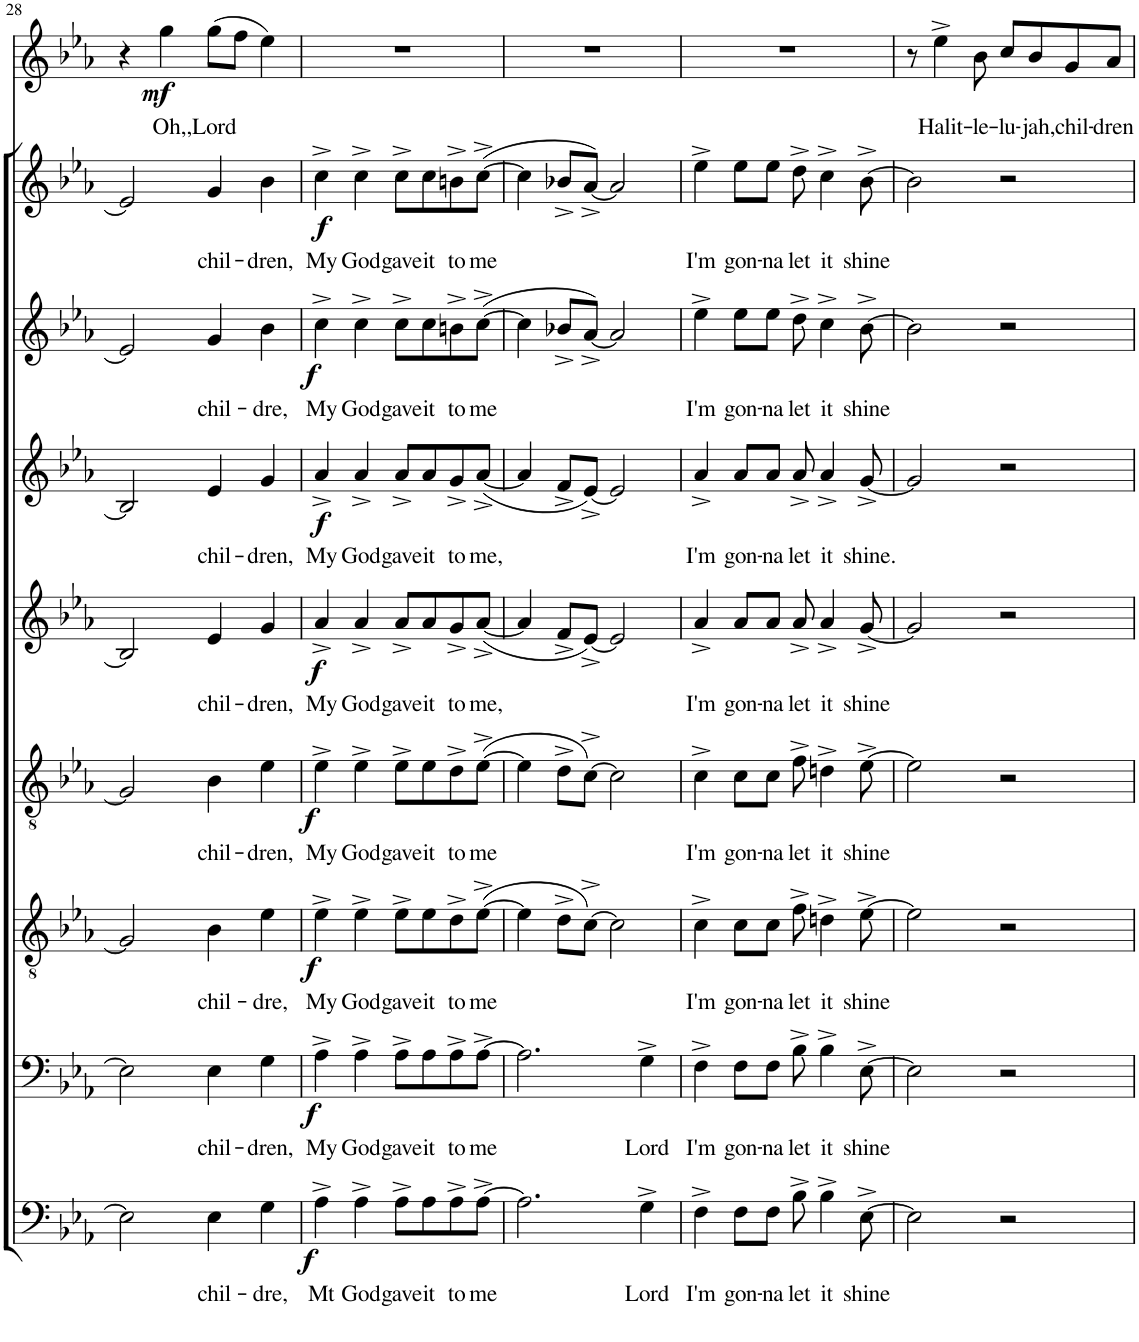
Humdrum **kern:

**kern	**text	**dynam	**kern	**text	**dynam	**kern	**text	**dynam	**kern	**text	**dynam	**kern	**text	**dynam	**kern	**text	**dynam	**kern	**text	**dynam	**kern	**text	**dynam	**kern	**text	**dynam
*part9	*part9	*part9	*part8	*part8	*part8	*part7	*part7	*part7	*part6	*part6	*part6	*part5	*part5	*part5	*part4	*part4	*part4	*part3	*part3	*part3	*part2	*part2	*part2	*part1	*part1	*part1
*staff9	*staff9	*staff9	*staff8	*staff8	*staff8	*staff7	*staff7	*staff7	*staff6	*staff6	*staff6	*staff5	*staff5	*staff5	*staff4	*staff4	*staff4	*staff3	*staff3	*staff3	*staff2	*staff2	*staff2	*staff1	*staff1	*staff1
*I"Bassi II	*	*	*I"Bassi I	*	*	*I"Tenori II	*	*	*I"Tenori I	*	*	*I"Contralti iI	*	*	*I"Contralti I	*	*	*I"Soprani II	*	*	*I"Soprani I	*	*	*I"Solista	*	*
!!LO:PB:g=z
*clefF4	*	*	*clefF4	*	*	*clefGv2	*	*	*clefGv2	*	*	*clefG2	*	*	*clefG2	*	*	*clefG2	*	*	*clefG2	*	*	*clefG2	*	*
*	*	*	*	*	*	*	*	*	*	*	*	*	*	*	*	*	*	*Trd1c2	*	*	*Trd1c2	*	*	*Trd1c2	*	*
*k[b-e-a-]	*	*	*k[b-e-a-]	*	*	*k[b-e-a-]	*	*	*k[b-e-a-]	*	*	*k[b-e-a-]	*	*	*k[b-e-a-]	*	*	*k[b-e-a-]	*	*	*k[b-e-a-]	*	*	*k[b-e-a-]	*	*
*E-:	*	*	*E-:	*	*	*E-:	*	*	*E-:	*	*	*E-:	*	*	*E-:	*	*	*E-:	*	*	*E-:	*	*	*E-:	*	*
*M4/4	*	*	*M4/4	*	*	*M4/4	*	*	*M4/4	*	*	*M4/4	*	*	*M4/4	*	*	*M4/4	*	*	*M4/4	*	*	*M4/4	*	*
=28	=28	=28	=28	=28	=28	=28	=28	=28	=28	=28	=28	=28	=28	=28	=28	=28	=28	=28	=28	=28	=28	=28	=28	=28	=28	=28
!	!	!	!	!	!	!	!	!	!	!	!	!	!	!	!	!	!	!	!	!	!	!	!	!	!	!LO:DY:b
2E-\]	.	.	2E-\]	.	.	2G/]	.	.	2G/]	.	.	2B-/]	.	.	2B-/]	.	.	2e-/]	.	.	2e-/]	.	.	4r	.	mf
!	!	!	!	!	!	!	!	!	!	!	!	!	!	!	!	!	!	!	!	!	!	!	!	!	!LO:LY:b	!
.	.	.	.	.	.	.	.	.	.	.	.	.	.	.	.	.	.	.	.	.	.	.	.	4gg\	Oh,,	.
!	!LO:LY:b	!	!	!LO:LY:b	!	!	!LO:LY:b	!	!	!LO:LY:b	!	!	!LO:LY:b	!	!	!LO:LY:b	!	!	!LO:LY:b	!	!	!LO:LY:b	!	!	!LO:LY:b	!
4E-\	chil-	.	4E-\	chil-	.	4B-\	chil-	.	4B-\	chil-	.	4e-/	chil-	.	4e-/	chil-	.	4g/	chil-	.	4g/	chil-	.	(8gg\L	Lord	.
.	.	.	.	.	.	.	.	.	.	.	.	.	.	.	.	.	.	.	.	.	.	.	.	8ff\J	.	.
!	!LO:LY:b	!	!	!LO:LY:b	!	!	!LO:LY:b	!	!	!LO:LY:b	!	!	!LO:LY:b	!	!	!LO:LY:b	!	!	!LO:LY:b	!	!	!LO:LY:b	!	!	!	!
4G\	-dre,	.	4G\	-dren,	.	4e-\	-dre,	.	4e-\	-dren,	.	4g/	-dren,	.	4g/	-dren,	.	4b-\	-dre,	.	4b-\	-dren,	.	4ee-\)	.	.
=29	=29	=29	=29	=29	=29	=29	=29	=29	=29	=29	=29	=29	=29	=29	=29	=29	=29	=29	=29	=29	=29	=29	=29	=29	=29	=29
!	!LO:LY:b	!LO:DY:b	!	!LO:LY:b	!LO:DY:b	!	!LO:LY:b	!LO:DY:b	!	!LO:LY:b	!LO:DY:b	!	!LO:LY:b	!LO:DY:b	!	!LO:LY:b	!LO:DY:b	!	!LO:LY:b	!LO:DY:b	!	!LO:LY:b	!LO:DY:b	!	!	!
4A-^\	Mt	f	4A-^\	My	f	4e-^\	My	f	4e-^\	My	f	4a-^/	My	f	4a-^/	My	f	4cc^\	My	f	4cc^\	My	f	1r	.	.
!	!LO:LY:b	!	!	!LO:LY:b	!	!	!LO:LY:b	!	!	!LO:LY:b	!	!	!LO:LY:b	!	!	!LO:LY:b	!	!	!LO:LY:b	!	!	!LO:LY:b	!	!	!	!
4A-^\	God	.	4A-^\	God	.	4e-^\	God	.	4e-^\	God	.	4a-^/	God	.	4a-^/	God	.	4cc^\	God	.	4cc^\	God	.	.	.	.
!	!LO:LY:b	!	!	!LO:LY:b	!	!	!LO:LY:b	!	!	!LO:LY:b	!	!	!LO:LY:b	!	!	!LO:LY:b	!	!	!LO:LY:b	!	!	!LO:LY:b	!	!	!	!
8A-^\L	gave	.	8A-^\L	gave	.	8e-^\L	gave	.	8e-^\L	gave	.	8a-^/L	gave	.	8a-^/L	gave	.	8cc^\L	gave	.	8cc^\L	gave	.	.	.	.
!	!LO:LY:b	!	!	!LO:LY:b	!	!	!LO:LY:b	!	!	!LO:LY:b	!	!	!LO:LY:b	!	!	!LO:LY:b	!	!	!LO:LY:b	!	!	!LO:LY:b	!	!	!	!
8A-\	it	.	8A-\	it	.	8e-\	it	.	8e-\	it	.	8a-/	it	.	8a-/	it	.	8cc\	it	.	8cc\	it	.	.	.	.
!	!LO:LY:b	!	!	!LO:LY:b	!	!	!LO:LY:b	!	!	!LO:LY:b	!	!	!LO:LY:b	!	!	!LO:LY:b	!	!	!LO:LY:b	!	!	!LO:LY:b	!	!	!	!
8A-^\	to	.	8A-^\	to	.	8d^\	to	.	8d^\	to	.	8g^/	to	.	8g^/	to	.	8bn^\	to	.	8bn^\	to	.	.	.	.
!	!LO:LY:b	!	!	!LO:LY:b	!	!	!LO:LY:b	!	!	!LO:LY:b	!	!	!LO:LY:b	!	!	!LO:LY:b	!	!	!LO:LY:b	!	!	!LO:LY:b	!	!	!	!
[8A-^\J	me	.	[8A-^\J	me	.	([8e-^\J	me	.	([8e-^\J	me	.	([8a-^/J	me,	.	([8a-^/J	me,	.	([8cc^\J	me	.	([8cc^\J	me	.	.	.	.
=30	=30	=30	=30	=30	=30	=30	=30	=30	=30	=30	=30	=30	=30	=30	=30	=30	=30	=30	=30	=30	=30	=30	=30	=30	=30	=30
2.A-\]	.	.	2.A-\]	.	.	4e-\]	.	.	4e-\]	.	.	4a-/]	.	.	4a-/]	.	.	4cc\]	.	.	4cc\]	.	.	1r	.	.
.	.	.	.	.	.	8d^\L	.	.	8d^\L	.	.	8f^/L	.	.	8f^/L	.	.	8b-X^/L	.	.	8b-X^/L	.	.	.	.	.
.	.	.	.	.	.	[8c^\J)	.	.	[8c^\J)	.	.	[8e-^/J)	.	.	[8e-^/J)	.	.	[8a-^/J)	.	.	[8a-^/J)	.	.	.	.	.
.	.	.	.	.	.	2c\]	.	.	2c\]	.	.	2e-/]	.	.	2e-/]	.	.	2a-/]	.	.	2a-/]	.	.	.	.	.
!	!LO:LY:b	!	!	!LO:LY:b	!	!	!	!	!	!	!	!	!	!	!	!	!	!	!	!	!	!	!	!	!	!
4G^\	Lord	.	4G^\	Lord	.	.	.	.	.	.	.	.	.	.	.	.	.	.	.	.	.	.	.	.	.	.
=31	=31	=31	=31	=31	=31	=31	=31	=31	=31	=31	=31	=31	=31	=31	=31	=31	=31	=31	=31	=31	=31	=31	=31	=31	=31	=31
!	!LO:LY:b	!	!	!LO:LY:b	!	!	!LO:LY:b	!	!	!LO:LY:b	!	!	!LO:LY:b	!	!	!LO:LY:b	!	!	!LO:LY:b	!	!	!LO:LY:b	!	!	!	!
4F^\	I'm	.	4F^\	I'm	.	4c^\	I'm	.	4c^\	I'm	.	4a-^/	I'm	.	4a-^/	I'm	.	4ee-^\	I'm	.	4ee-^\	I'm	.	1r	.	.
!	!LO:LY:b	!	!	!LO:LY:b	!	!	!LO:LY:b	!	!	!LO:LY:b	!	!	!LO:LY:b	!	!	!LO:LY:b	!	!	!LO:LY:b	!	!	!LO:LY:b	!	!	!	!
8F\L	gon-	.	8F\L	gon-	.	8c\L	gon-	.	8c\L	gon-	.	8a-/L	gon-	.	8a-/L	gon-	.	8ee-\L	gon-	.	8ee-\L	gon-	.	.	.	.
!	!LO:LY:b	!	!	!LO:LY:b	!	!	!LO:LY:b	!	!	!LO:LY:b	!	!	!LO:LY:b	!	!	!LO:LY:b	!	!	!LO:LY:b	!	!	!LO:LY:b	!	!	!	!
8F\J	-na	.	8F\J	-na	.	8c\J	-na	.	8c\J	-na	.	8a-/J	-na	.	8a-/J	-na	.	8ee-\J	-na	.	8ee-\J	-na	.	.	.	.
!	!LO:LY:b	!	!	!LO:LY:b	!	!	!LO:LY:b	!	!	!LO:LY:b	!	!	!LO:LY:b	!	!	!LO:LY:b	!	!	!LO:LY:b	!	!	!LO:LY:b	!	!	!	!
8B-^\	let	.	8B-^\	let	.	8f^\	let	.	8f^\	let	.	8a-^/	let	.	8a-^/	let	.	8dd^\	let	.	8dd^\	let	.	.	.	.
!	!LO:LY:b	!	!	!LO:LY:b	!	!	!LO:LY:b	!	!	!LO:LY:b	!	!	!LO:LY:b	!	!	!LO:LY:b	!	!	!LO:LY:b	!	!	!LO:LY:b	!	!	!	!
4B-^\	it	.	4B-^\	it	.	4dn^\	it	.	4dn^\	it	.	4a-^/	it	.	4a-^/	it	.	4cc^\	it	.	4cc^\	it	.	.	.	.
!	!LO:LY:b	!	!	!LO:LY:b	!	!	!LO:LY:b	!	!	!LO:LY:b	!	!	!LO:LY:b	!	!	!LO:LY:b	!	!	!LO:LY:b	!	!	!LO:LY:b	!	!	!	!
[8E-^\	shine	.	[8E-^\	shine	.	[8e-^\	shine	.	[8e-^\	shine	.	[8g^/	shine	.	[8g^/	shine.	.	[8b-^\	shine	.	[8b-^\	shine	.	.	.	.
=32	=32	=32	=32	=32	=32	=32	=32	=32	=32	=32	=32	=32	=32	=32	=32	=32	=32	=32	=32	=32	=32	=32	=32	=32	=32	=32
2E-\]	.	.	2E-\]	.	.	2e-\]	.	.	2e-\]	.	.	2g/]	.	.	2g/]	.	.	2b-\]	.	.	2b-\]	.	.	8r	.	.
!	!	!	!	!	!	!	!	!	!	!	!	!	!	!	!	!	!	!	!	!	!	!	!	!	!LO:LY:b	!
.	.	.	.	.	.	.	.	.	.	.	.	.	.	.	.	.	.	.	.	.	.	.	.	4ee-^\	Halit-	.
!	!	!	!	!	!	!	!	!	!	!	!	!	!	!	!	!	!	!	!	!	!	!	!	!	!LO:LY:b	!
.	.	.	.	.	.	.	.	.	.	.	.	.	.	.	.	.	.	.	.	.	.	.	.	8b-\	-le-	.
!	!	!	!	!	!	!	!	!	!	!	!	!	!	!	!	!	!	!	!	!	!	!	!	!	!LO:LY:b	!
2r	.	.	2r	.	.	2r	.	.	2r	.	.	2r	.	.	2r	.	.	2r	.	.	2r	.	.	8cc/L	-lu-	.
!	!	!	!	!	!	!	!	!	!	!	!	!	!	!	!	!	!	!	!	!	!	!	!	!	!LO:LY:b	!
.	.	.	.	.	.	.	.	.	.	.	.	.	.	.	.	.	.	.	.	.	.	.	.	8b-/	-jah,	.
!	!	!	!	!	!	!	!	!	!	!	!	!	!	!	!	!	!	!	!	!	!	!	!	!	!LO:LY:b	!
.	.	.	.	.	.	.	.	.	.	.	.	.	.	.	.	.	.	.	.	.	.	.	.	8g/	chil-	.
!	!	!	!	!	!	!	!	!	!	!	!	!	!	!	!	!	!	!	!	!	!	!	!	!	!LO:LY:b	!
.	.	.	.	.	.	.	.	.	.	.	.	.	.	.	.	.	.	.	.	.	.	.	.	8a-/J	-dren	.
=	=	=	=	=	=	=	=	=	=	=	=	=	=	=	=	=	=	=	=	=	=	=	=	=	=	=
*-	*-	*-	*-	*-	*-	*-	*-	*-	*-	*-	*-	*-	*-	*-	*-	*-	*-	*-	*-	*-	*-	*-	*-	*-	*-	*-
